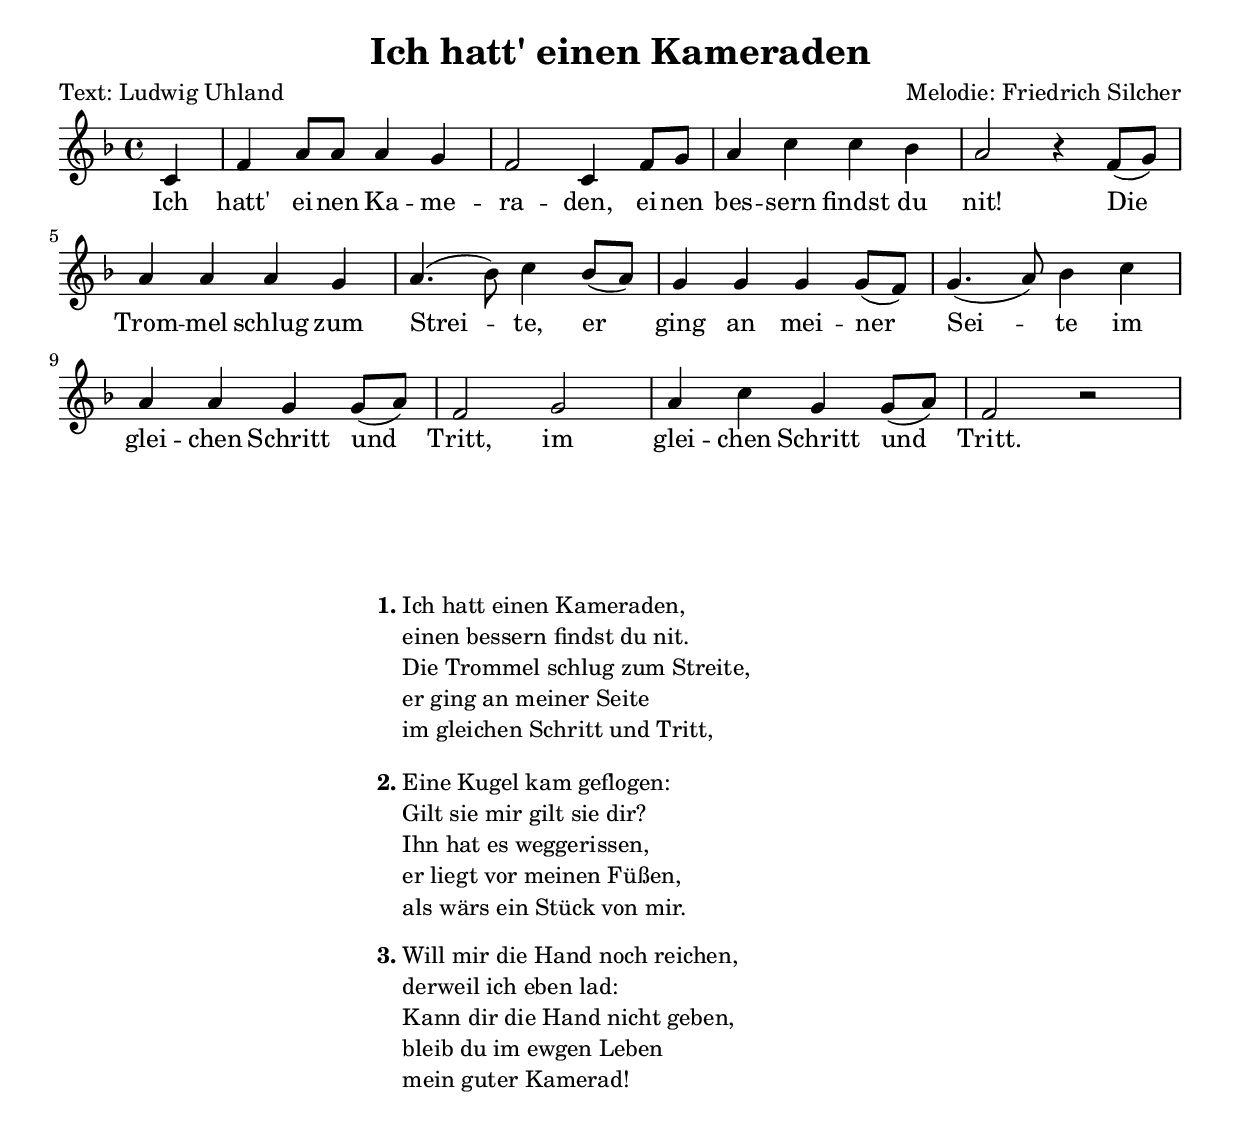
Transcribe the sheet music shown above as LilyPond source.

\version "2.23.14"

\bookpart {
  \tocItem \markup "Ich hatt' einen Kameraden"
  \header {
    title    = "Ich hatt' einen Kameraden"
    poet     = "Text: Ludwig Uhland"
    composer = "Melodie: Friedrich Silcher"
  }

\score {
  \midi { \tempo 4 = 120 }
  \layout{indent=0}
   <<
    \transpose g f {
    \key g \major
    \time 4/4
    \relative c' {
    \partial 4 d4
    g4 b8 b8 b4 a4
    g2 d4 g8 a8
    b4 d4 d4 c4
    b2 r4 g8 ( [ a8 ) ] \break
    b4 b4 b4 a4
    b4. ( c8 ) d4 c8 ( [ b8 ) ]
    a4 a4 a4 a8 ( g8 )
    a4. ( b8 ) c4 d4 \break
    b4 b4 a4 a8 ( [ b8 ) ]
    g2 a2
    b4 d4 a4 a8 ( [ b8 ) ]
    g2 r2
    }}
  >>    

\addlyrics {
    Ich "hatt'" ei -- nen Ka -- me -- ra -- "den,"
    ei -- nen bes -- sern findst du "nit!"
    Die Trom -- mel schlug zum Strei -- "te,"
    er ging an mei -- ner Sei -- te im glei -- chen Schritt und "Tritt,"
    im glei -- chen Schritt und "Tritt." }
}

%{
akkorde = \chords {
  s4
  g2 d2:7
  g1 d1:7 g1
  d1:7
  g1 d2.:7 g4 d1:7
  g2 d2:7
  g2 d2:7
  g2 d2:7 g2
}
%}

\markup {
  \vspace #5
  \hspace #30
  \line {
     \column {
       \line { \bold "1."
        \column {
"Ich hatt einen Kameraden,       "
"einen bessern findst du nit.    "
"Die Trommel schlug zum Streite, "
"er ging an meiner Seite         "
"im gleichen Schritt und Tritt,  "
        }}
      \vspace #1
      \line { \bold "2."
        \column {
"Eine Kugel kam geflogen:        "
"Gilt sie mir gilt sie dir?      "
"Ihn hat es weggerissen,         "
"er liegt vor meinen Füßen,    "
"als wärs ein Stück von mir.   "
        }}
      \vspace #1
      \line { \bold "3."
        \column {
"Will mir die Hand noch reichen, "
"derweil ich eben lad:           "
"Kann dir die Hand nicht geben,  "
"bleib du im ewgen Leben         "
"mein guter Kamerad!             "
        }}
}}
}
}
